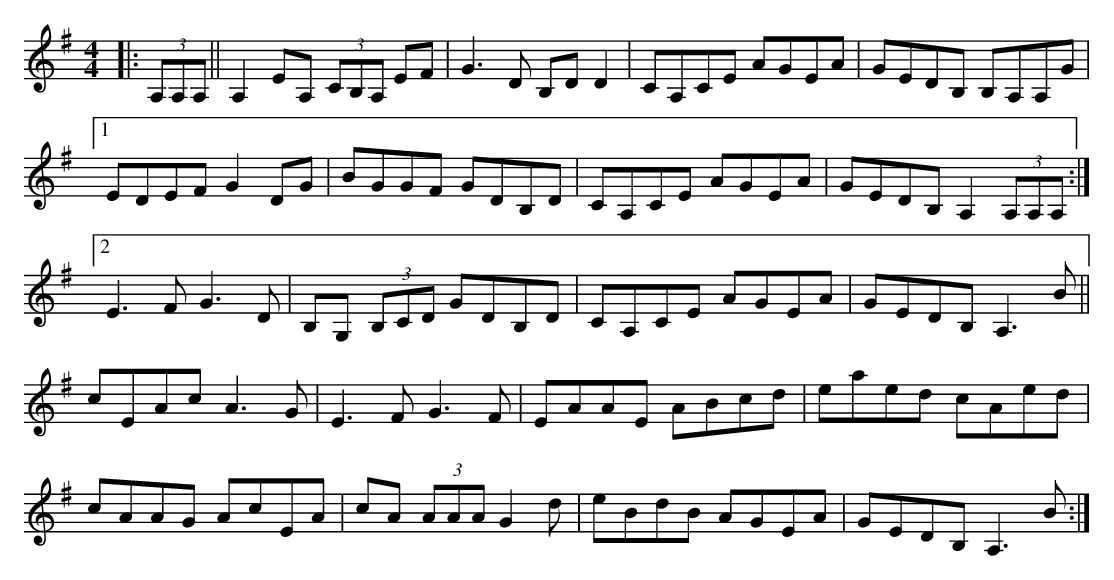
X:1
M:4/4
K:Ador
|:(3A,A,A,||A,2 EA, (3CB,A, EF|G3 D B,D D2|CA,CE AGEA|GEDB, B,A,A,G|
[1 EDEF G2 DG|BGGF GDB,D|CA,CE AGEA|GEDB, A,2 (3A,A,A,:|
[2 E3 F G3 D|B,G, (3B,CD GDB,D|CA,CE AGEA|GEDB, A,3 B||
cEAc A3 G|E3 F G3 F|EAAE ABcd|eaed cAed|
cAAG AcEA|cA (3AAA G2 d|eBdB AGEA|GEDB,A,3 B:|
